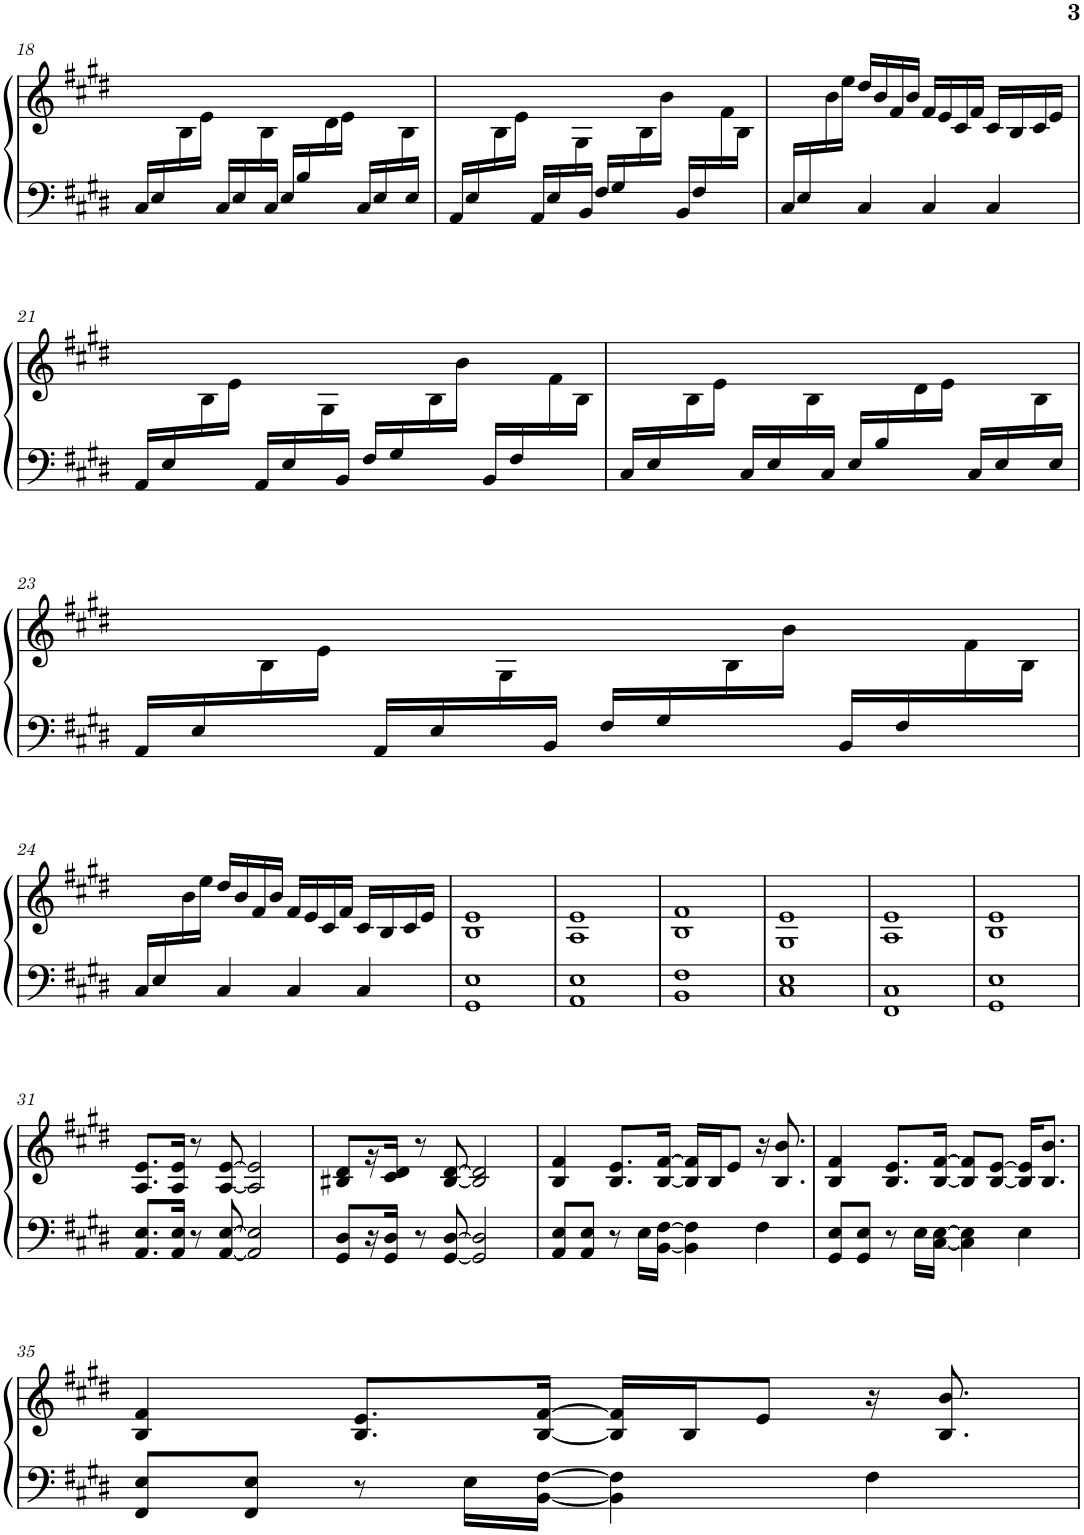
**kern	**kern
*part1	*part1
*staff2	*staff1
*I"Piano	*
*I'Pno.	*
!!LO:PB:g=z
*clefF4	*clefG2
*k[f#c#g#d#]	*k[f#c#g#d#]
*M4/4	*M4/4
=18	=18
*	*^
16C#/LL	1ryy	8ryy
16E/	.	.
8ryy	.	16B\
.	.	16e\JJ
16C#/LL	.	8ryy
16E/	.	.
16ryy	.	16B\
16C#/JJ	.	8.ryy
16E/LL	.	.
16B/	.	.
8ryy	.	16d#\
.	.	16e\JJ
16C#/LL	.	8ryy
16E/	.	.
16ryy	.	16B\
16E/JJ	.	16ryy
=19	=19	=19
16AA/LL	1ryy	8ryy
16E/	.	.
8ryy	.	16B\
.	.	16e\JJ
16AA/LL	.	8ryy
16E/	.	.
16ryy	.	16G#\
16BB/JJ	.	8.ryy
16F#/LL	.	.
16G#/	.	.
8ryy	.	16B\
.	.	16b\JJ
16BB/LL	.	8ryy
16F#/	.	.
8ryy	.	16f#\
.	.	16B\JJ
*	*v	*v
=20	=20
*^	*
16C#/LL	4ryy	8ryy
16E/	.	.
2..ryy	.	16b\
.	.	16ee\JJ
.	4C#/	16dd#/LL
.	.	16b/
.	.	16f#/
.	.	16b/JJ
.	4C#/	16f#/LL
.	.	16e/
.	.	16c#/
.	.	16f#/JJ
.	4C#/	16c#/LL
.	.	16B/
.	.	16c#/
.	.	16e/JJ
*v	*v	*
!!LO:LB:g=z
=21	=21
*	*^
16AA/LL	1ryy	8ryy
16E/	.	.
8ryy	.	16B\
.	.	16e\JJ
16AA/LL	.	8ryy
16E/	.	.
16ryy	.	16G#\
16BB/JJ	.	8.ryy
16F#/LL	.	.
16G#/	.	.
8ryy	.	16B\
.	.	16b\JJ
16BB/LL	.	8ryy
16F#/	.	.
8ryy	.	16f#\
.	.	16B\JJ
=22	=22	=22
16C#/LL	1ryy	8ryy
16E/	.	.
8ryy	.	16B\
.	.	16e\JJ
16C#/LL	.	8ryy
16E/	.	.
16ryy	.	16B\
16C#/JJ	.	8.ryy
16E/LL	.	.
16B/	.	.
8ryy	.	16d#\
.	.	16e\JJ
16C#/LL	.	8ryy
16E/	.	.
16ryy	.	16B\
16E/JJ	.	16ryy
!!LO:LB:g=z	!!
=23	=23	=23
16AA/LL	1ryy	8ryy
16E/	.	.
8ryy	.	16B\
.	.	16e\JJ
16AA/LL	.	8ryy
16E/	.	.
16ryy	.	16G#\
16BB/JJ	.	8.ryy
16F#/LL	.	.
16G#/	.	.
8ryy	.	16B\
.	.	16b\JJ
16BB/LL	.	8ryy
16F#/	.	.
8ryy	.	16f#\
.	.	16B\JJ
*	*v	*v
!!LO:LB:g=z
=24	=24
*^	*
16C#/LL	4ryy	8ryy
16E/	.	.
2..ryy	.	16b\
.	.	16ee\JJ
.	4C#/	16dd#/LL
.	.	16b/
.	.	16f#/
.	.	16b/JJ
.	4C#/	16f#/LL
.	.	16e/
.	.	16c#/
.	.	16f#/JJ
.	4C#/	16c#/LL
.	.	16B/
.	.	16c#/
.	.	16e/JJ
*v	*v	*
=25	=25
1GG# 1E	1B 1e
=26	=26
1AA 1E	1A 1e
=27	=27
1BB 1F#	1B 1f#
=28	=28
1C# 1E	1G# 1e
=29	=29
1FF# 1C#	1A 1e
=30	=30
1GG# 1E	1B 1e
!!LO:LB:g=z
=31	=31
8.AA/ 8.E/L	8.A/ 8.e/L
16AA/ 16E/Jk	16A/ 16e/Jk
8r	8r
[8AA/ [8E/	[8A/ [8e/
2AA/] 2E/]	2A/] 2e/]
=32	=32
8GG#/ 8D#/L	8B#X/ 8d#/L
16r	16r
16GG#/ 16D#/JJ	16c#/ 16d#/JJ
8r	8r
[8GG#/ [8D#/	[8B#/ [8d#/
2GG#/] 2D#/]	2B#/] 2d#/]
=33	=33
8AA/ 8E/L	4B/ 4f#/
8AA/ 8E/J	.
8r	8.B/ 8.e/L
16E\LL	.
[16BB\ [16F#\JJ	[16B/ [16f#/Jk
4BB\] 4F#\]	16B/] 16f#/]LL
.	16B/J
.	8e/J
4F#\	16r
.	8.B/ 8.b/
=34	=34
8GG#/ 8E/L	4B/ 4f#/
8GG#/ 8E/J	.
8r	8.B/ 8.e/L
16E\LL	.
[16C#\ [16E\JJ	[16B/ [16f#/Jk
4C#\] 4E\]	8B/] 8f#/]L
.	[8B/ [8e/J
4E\	16B/] 16e/]KL
.	8.B/ 8.b/J
!!LO:LB:g=z
=35	=35
8FF#/ 8E/L	4B/ 4f#/
8FF#/ 8E/J	.
8r	8.B/ 8.e/L
16E\LL	.
[16BB\ [16F#\JJ	[16B/ [16f#/Jk
4BB\] 4F#\]	16B/] 16f#/]LL
.	16B/J
.	8e/J
4F#\	16r
.	8.B/ 8.b/
=	=
*-	*-
